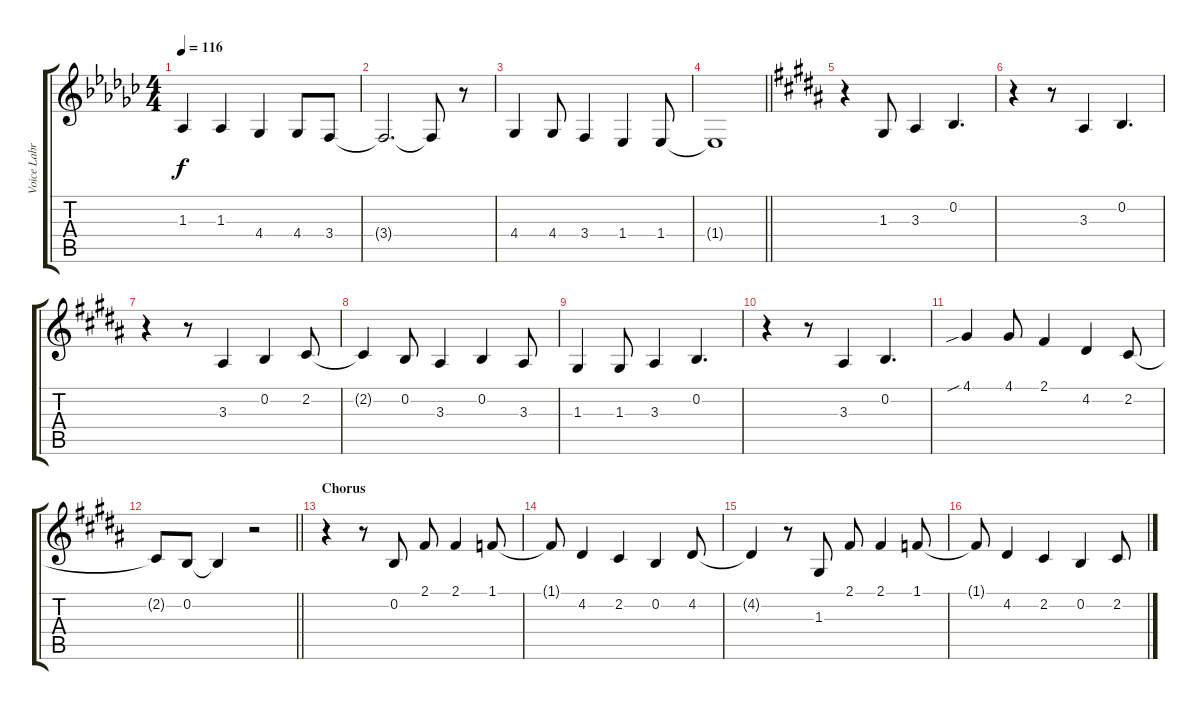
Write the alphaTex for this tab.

\track ("Voice Labrie" "Voice Labr") {instrument altosax}
\staff {score tabs}
\tuning (E4 B3 G3 D3 A2 E2) {hide}
\ts (4 4)
\tempo 116
\clef g2
\ks gb
1.3.4{dy f} 1.3.4 4.4.4 4.4.8 3.4.8 |
3.4{t}.2{d} 3.4{t}.8 r.8 |
4.4.4 4.4.8 3.4.4 1.4.4 1.4.8 |
\barLineRight lightlight
1.4{t}.1 |
\ks b
r.4 1.3.8 3.3.4 0.2.4{d} |
\ks g#minor
r.4 r.8 3.3.4 0.2.4{d} |
r.4 r.8 3.3.4 0.2.4 2.2.8 |
2.2{t}.4 0.2.8 3.3.4 0.2.4 3.3.8 |
\ks b
1.3.4 1.3.8 3.3.4 0.2.4{d} |
\ks g#minor
r.4 r.8 3.3.4 0.2.4{d} |
4.1{sib}.4 4.1.8 2.1.4 4.2.4 2.2.8 |
\barLineRight lightlight
\ks b
2.2{t}.8 0.2.8 0.2{t}.4 r.2 |
\section ("" "Chorus")
\ks g#minor
r.4 r.8 0.2.8 2.1.8 2.1.4 1.1.8 |
1.1{t}.8 4.2.4 2.2.4 0.2.4 4.2.8 |
\ks b
4.2{t}.4 r.8 1.3.8 2.1.8 2.1.4 1.1.8 |
\ks g#minor
1.1{t}.8 4.2.4 2.2.4 0.2.4 2.2.8
